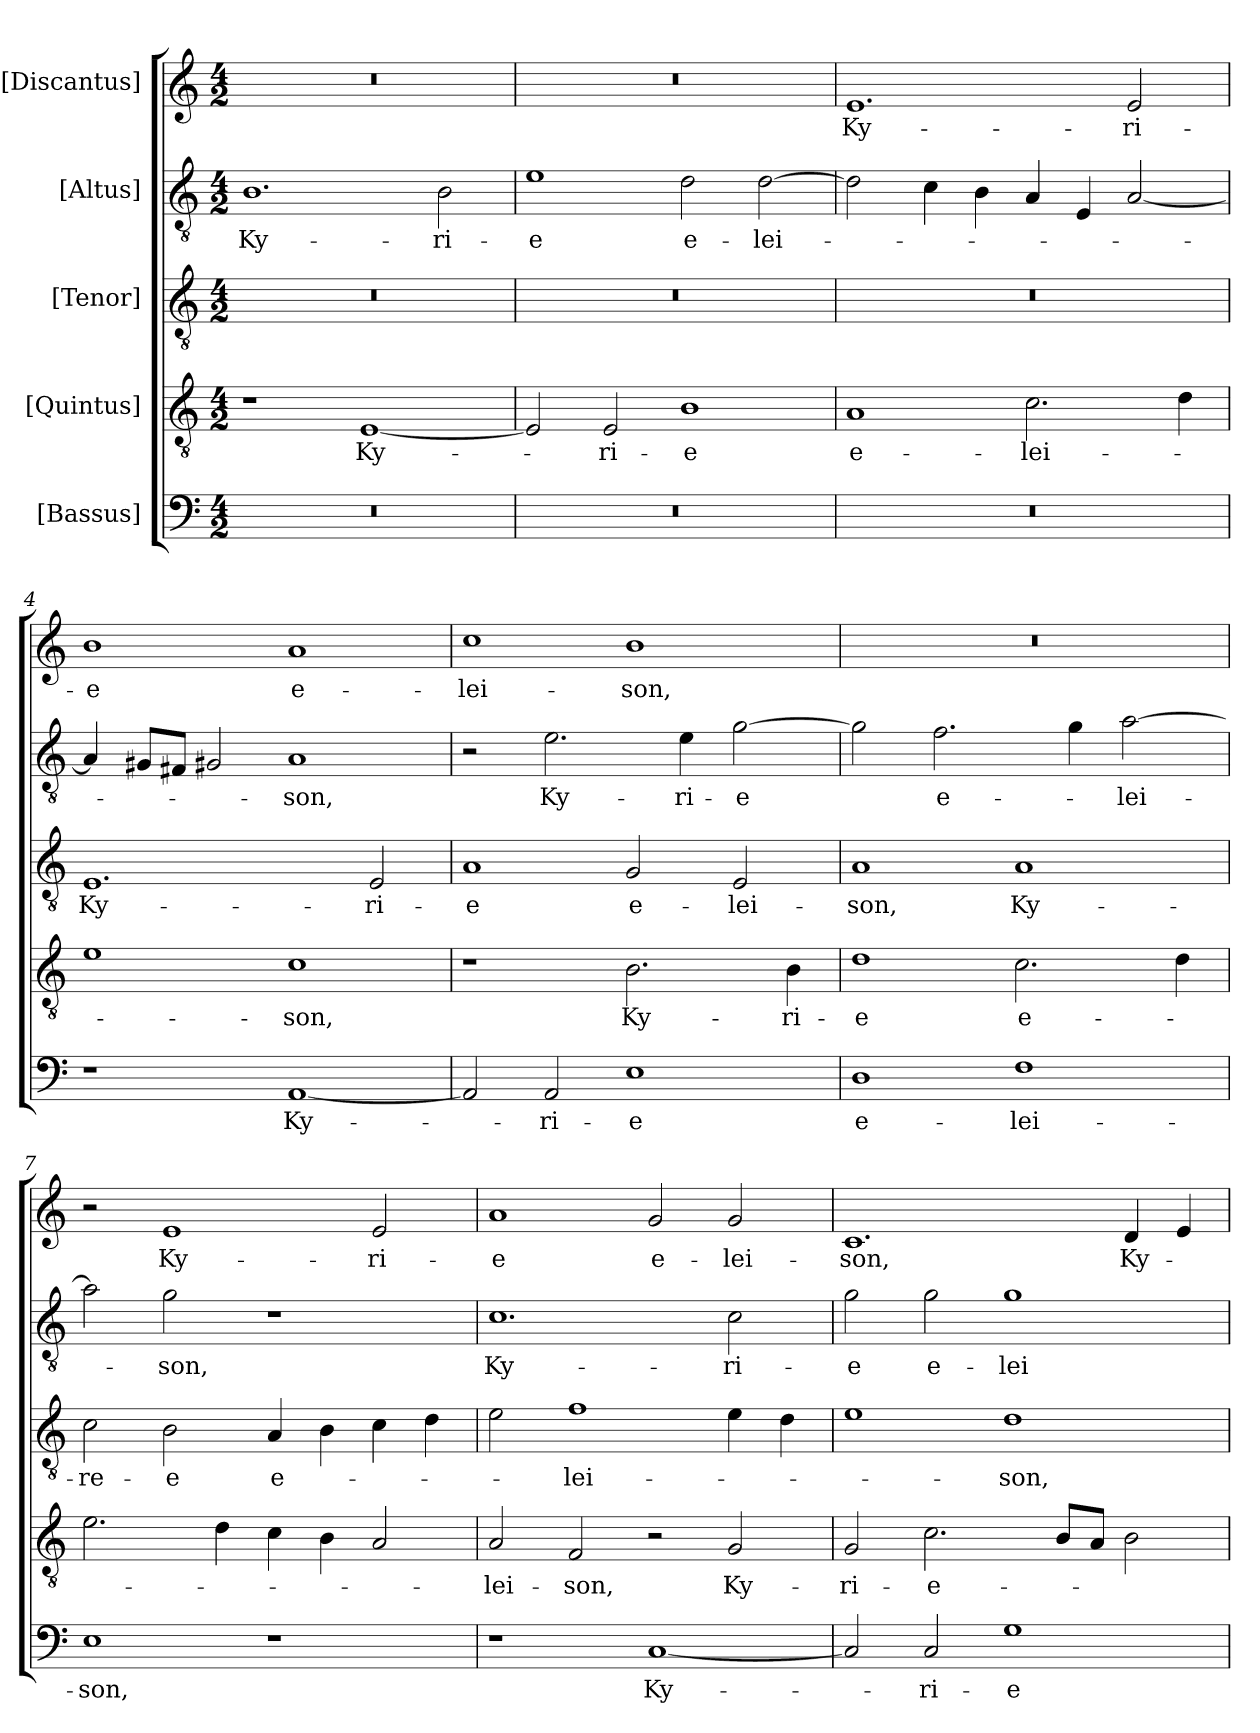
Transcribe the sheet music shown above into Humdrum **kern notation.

**kern	**text	**kern	**text	**kern	**text	**kern	**text	**kern	**text
*part5	*part5	*part4	*part4	*part3	*part3	*part2	*part2	*part1	*part1
*staff5	*staff5	*staff4	*staff4	*staff3	*staff3	*staff2	*staff2	*staff1	*staff1
*I"[Bassus]	*	*I"[Quintus]	*	*I"[Tenor]	*	*I"[Altus]	*	*I"[Discantus]	*
*clefF4	*	*clefGv2	*	*clefGv2	*	*clefGv2	*	*clefG2	*
*k[]	*	*k[]	*	*k[]	*	*k[]	*	*k[]	*
*M4/2	*	*M4/2	*	*M4/2	*	*M4/2	*	*M4/2	*
=1	=1	=1	=1	=1	=1	=1	=1	=1	=1
0r	.	1r	.	0r	.	1.B\	Ky-	0r	.
.	.	[1E/	Ky-	.	.	.	.	.	.
.	.	.	.	.	.	2B\	-ri-	.	.
=2	=2	=2	=2	=2	=2	=2	=2	=2	=2
0r	.	2E/]	.	0r	.	1e\	-e	0r	.
.	.	2E/	-ri-	.	.	.	.	.	.
.	.	1B\	-e	.	.	2d\	e-	.	.
.	.	.	.	.	.	[2d\	-lei-	.	.
=3	=3	=3	=3	=3	=3	=3	=3	=3	=3
0r	.	1A/	e-	0r	.	2d\]	.	1.e/	Ky-
.	.	.	.	.	.	4c\	.	.	.
.	.	.	.	.	.	4B\	.	.	.
.	.	2.c\	-lei-	.	.	4A/	.	.	.
.	.	.	.	.	.	4E/	.	.	.
.	.	.	.	.	.	[2A/	.	2e/	-ri-
.	.	4d\	.	.	.	.	.	.	.
=4	=4	=4	=4	=4	=4	=4	=4	=4	=4
1r	.	1e\	.	1.E/	Ky-	4A/]	.	1b\	-e
.	.	.	.	.	.	8G#X/L	.	.	.
.	.	.	.	.	.	8F#X/J	.	.	.
.	.	.	.	.	.	2G#X/	.	.	.
[1AA/	Ky-	1c\	-son,	.	.	1A/	-son,	1a/	e-
.	.	.	.	2E/	-ri-	.	.	.	.
=5	=5	=5	=5	=5	=5	=5	=5	=5	=5
2AA/]	.	1r	.	1A/	-e	2r	.	1cc\	-lei-
2AA/	-ri-	.	.	.	.	2.e\	Ky-	.	.
1E\	-e	2.B\	Ky-	2G/	e-	.	.	1b\	-son,
.	.	.	.	.	.	4e\	-ri-	.	.
.	.	.	.	2E/	-lei-	[2g\	-e	.	.
.	.	4B\	-ri-	.	.	.	.	.	.
=6	=6	=6	=6	=6	=6	=6	=6	=6	=6
1D\	e-	1d\	-e	1A/	-son,	2g\]	.	0r	.
.	.	.	.	.	.	2.f\	e-	.	.
1F\	-lei-	2.c\	e-	1A/	Ky-	.	.	.	.
.	.	.	.	.	.	4g\	.	.	.
.	.	.	.	.	.	[2a\	-lei-	.	.
.	.	4d\	.	.	.	.	.	.	.
=7	=7	=7	=7	=7	=7	=7	=7	=7	=7
1E\	-son,	2.e\	.	2c\	-re-	2a\]	.	2r	.
.	.	.	.	2B\	-e	2g\	-son,	1e/	Ky-
.	.	4d\	.	.	.	.	.	.	.
1r	.	4c\	.	4A/	e-	1r	.	.	.
.	.	4B\	.	4B\	.	.	.	.	.
.	.	2A/	.	4c\	.	.	.	2e/	-ri-
.	.	.	.	4d\	.	.	.	.	.
=8	=8	=8	=8	=8	=8	=8	=8	=8	=8
1r	.	2A/	-lei-	2e\	.	1.c\	Ky-	1a/	-e
.	.	2F/	-son,	1f\	-lei-	.	.	.	.
[1C/	Ky-	2r	.	.	.	.	.	2g/	e-
.	.	2G/	Ky-	4e\	.	2c\	-ri-	2g/	-lei-
.	.	.	.	4d\	.	.	.	.	.
=9	=9	=9	=9	=9	=9	=9	=9	=9	=9
2C/]	.	2G/	-ri-	1e\	.	2g\	-e	1.c/	-son,
2C/	-ri-	2.c\	-e-	.	.	2g\	e-	.	.
1G\	-e	.	.	1d\	-son,	1g\	-lei-	.	.
.	.	8B/L	.	.	.	.	.	.	.
.	.	8A/J	.	.	.	.	.	.	.
.	.	2B\	.	.	.	.	.	4d/	Ky-
.	.	.	.	.	.	.	.	4e/	.
=	=	=	=	=	=	=	=	=	=
*-	*-	*-	*-	*-	*-	*-	*-	*-	*-
